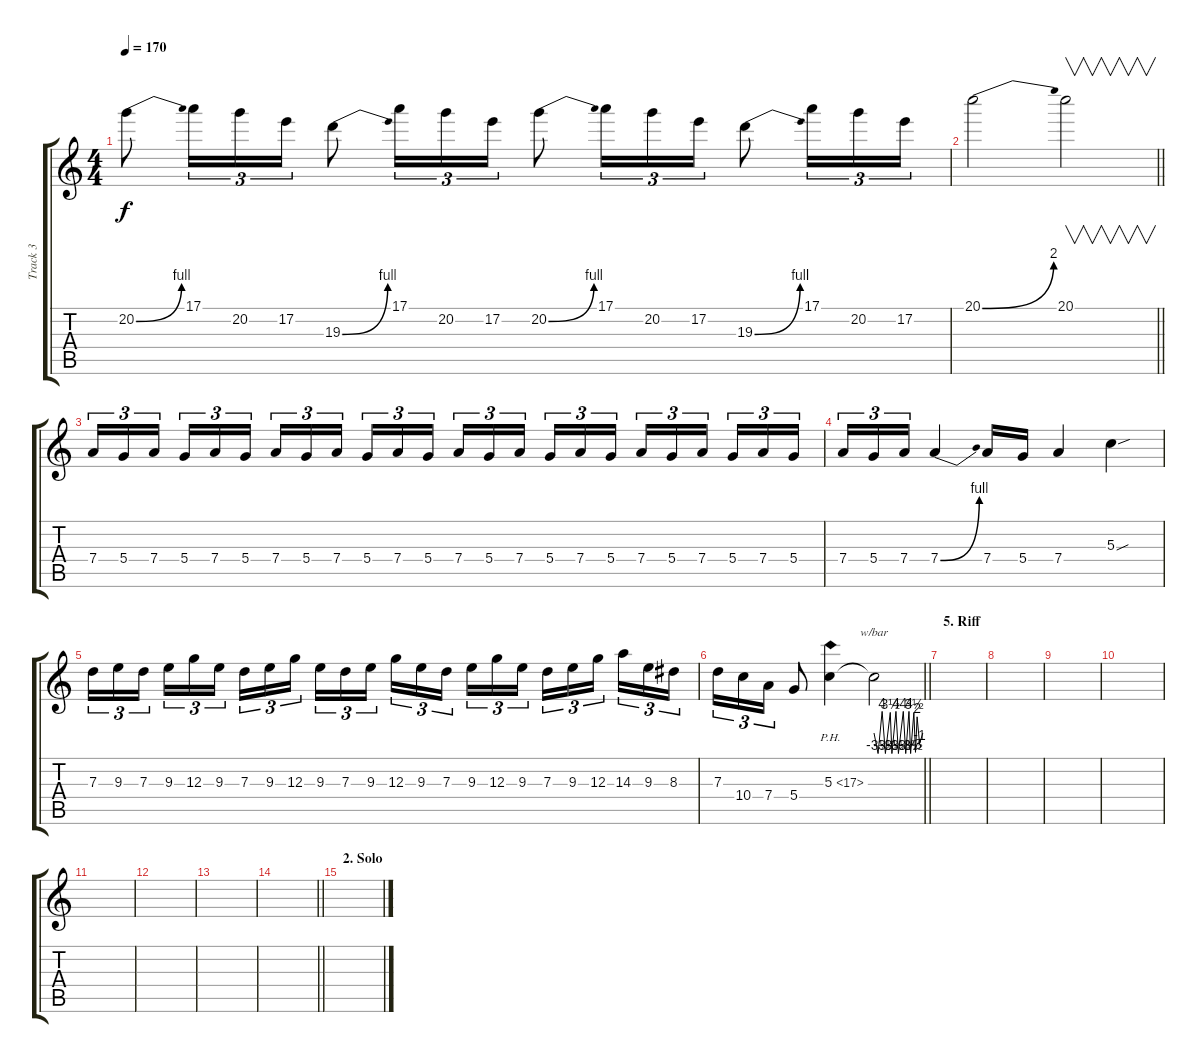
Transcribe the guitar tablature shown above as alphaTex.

\track ("Track 3" "Track 3") {instrument overdrivenguitar}
\staff {score tabs}
\tuning (E4 B3 G3 D3 A2 E2) {hide}
\ts (4 4)
\tempo 170
\clef g2
\ks c
20.2{be (bend 0 0 60 4)}.8{dy f} 17.1.16{tu (3 2)} 20.2.16{tu (3 2)} 17.2.16{tu (3 2)} 19.3{be (bend 0 0 60 4)}.8 17.1.16{tu (3 2)} 20.2.16{tu (3 2)} 17.2.16{tu (3 2)} 20.2{be (bend 0 0 60 4)}.8 17.1.16{tu (3 2)} 20.2.16{tu (3 2)} 17.2.16{tu (3 2)} 19.3{be (bend 0 0 60 4)}.8 17.1.16{tu (3 2)} 20.2.16{tu (3 2)} 17.2.16{tu (3 2)} |
\barLineRight lightlight
20.1{be (bend 0 0 60 8)}.2 20.1.2{v} |
7.4.16{tu (3 2)} 5.4.16{tu (3 2)} 7.4.16{tu (3 2) beam splitsecondary} 5.4.16{tu (3 2)} 7.4.16{tu (3 2)} 5.4.16{tu (3 2)} 7.4.16{tu (3 2)} 5.4.16{tu (3 2)} 7.4.16{tu (3 2) beam splitsecondary} 5.4.16{tu (3 2)} 7.4.16{tu (3 2)} 5.4.16{tu (3 2)} 7.4.16{tu (3 2)} 5.4.16{tu (3 2)} 7.4.16{tu (3 2) beam splitsecondary} 5.4.16{tu (3 2)} 7.4.16{tu (3 2)} 5.4.16{tu (3 2)} 7.4.16{tu (3 2)} 5.4.16{tu (3 2)} 7.4.16{tu (3 2) beam splitsecondary} 5.4.16{tu (3 2)} 7.4.16{tu (3 2)} 5.4.16{tu (3 2)} |
7.4.16{tu (3 2)} 5.4.16{tu (3 2)} 7.4.16{tu (3 2)} 7.4{be (bend 0 0 60 4)}.4 7.4.16 5.4.16 7.4.4 5.3{sou}.4 |
7.3.16{tu (3 2)} 9.3.16{tu (3 2)} 7.3.16{tu (3 2) beam splitsecondary} 9.3.16{tu (3 2)} 12.3.16{tu (3 2)} 9.3.16{tu (3 2)} 7.3.16{tu (3 2)} 9.3.16{tu (3 2)} 12.3.16{tu (3 2) beam splitsecondary} 9.3.16{tu (3 2)} 7.3.16{tu (3 2)} 9.3.16{tu (3 2)} 12.3.16{tu (3 2)} 9.3.16{tu (3 2)} 7.3.16{tu (3 2) beam splitsecondary} 9.3.16{tu (3 2)} 12.3.16{tu (3 2)} 9.3.16{tu (3 2)} 7.3.16{tu (3 2)} 9.3.16{tu (3 2)} 12.3.16{tu (3 2) beam splitsecondary} 14.3.16{tu (3 2)} 9.3.16{tu (3 2)} 8.3.16{tu (3 2)} |
\barLineRight lightlight
7.3.16{tu (3 2)} 10.4.16{tu (3 2)} 7.4.16{tu (3 2)} 5.4.8 5.3{ph 12}.4 5.3{t}.2{tbe (custom default 0 0 5 -14 10 16 14 -14 20 14 22 -14 27 16 30 -14 36 16 39 -14 43 16 45 -14 49 14 51 -12 53 8 56 -4 60 0)} |
\section ("" "5. Riff")
|
|
|
|
|
|
|
\barLineRight lightlight
|
\section ("" "2. Solo")
